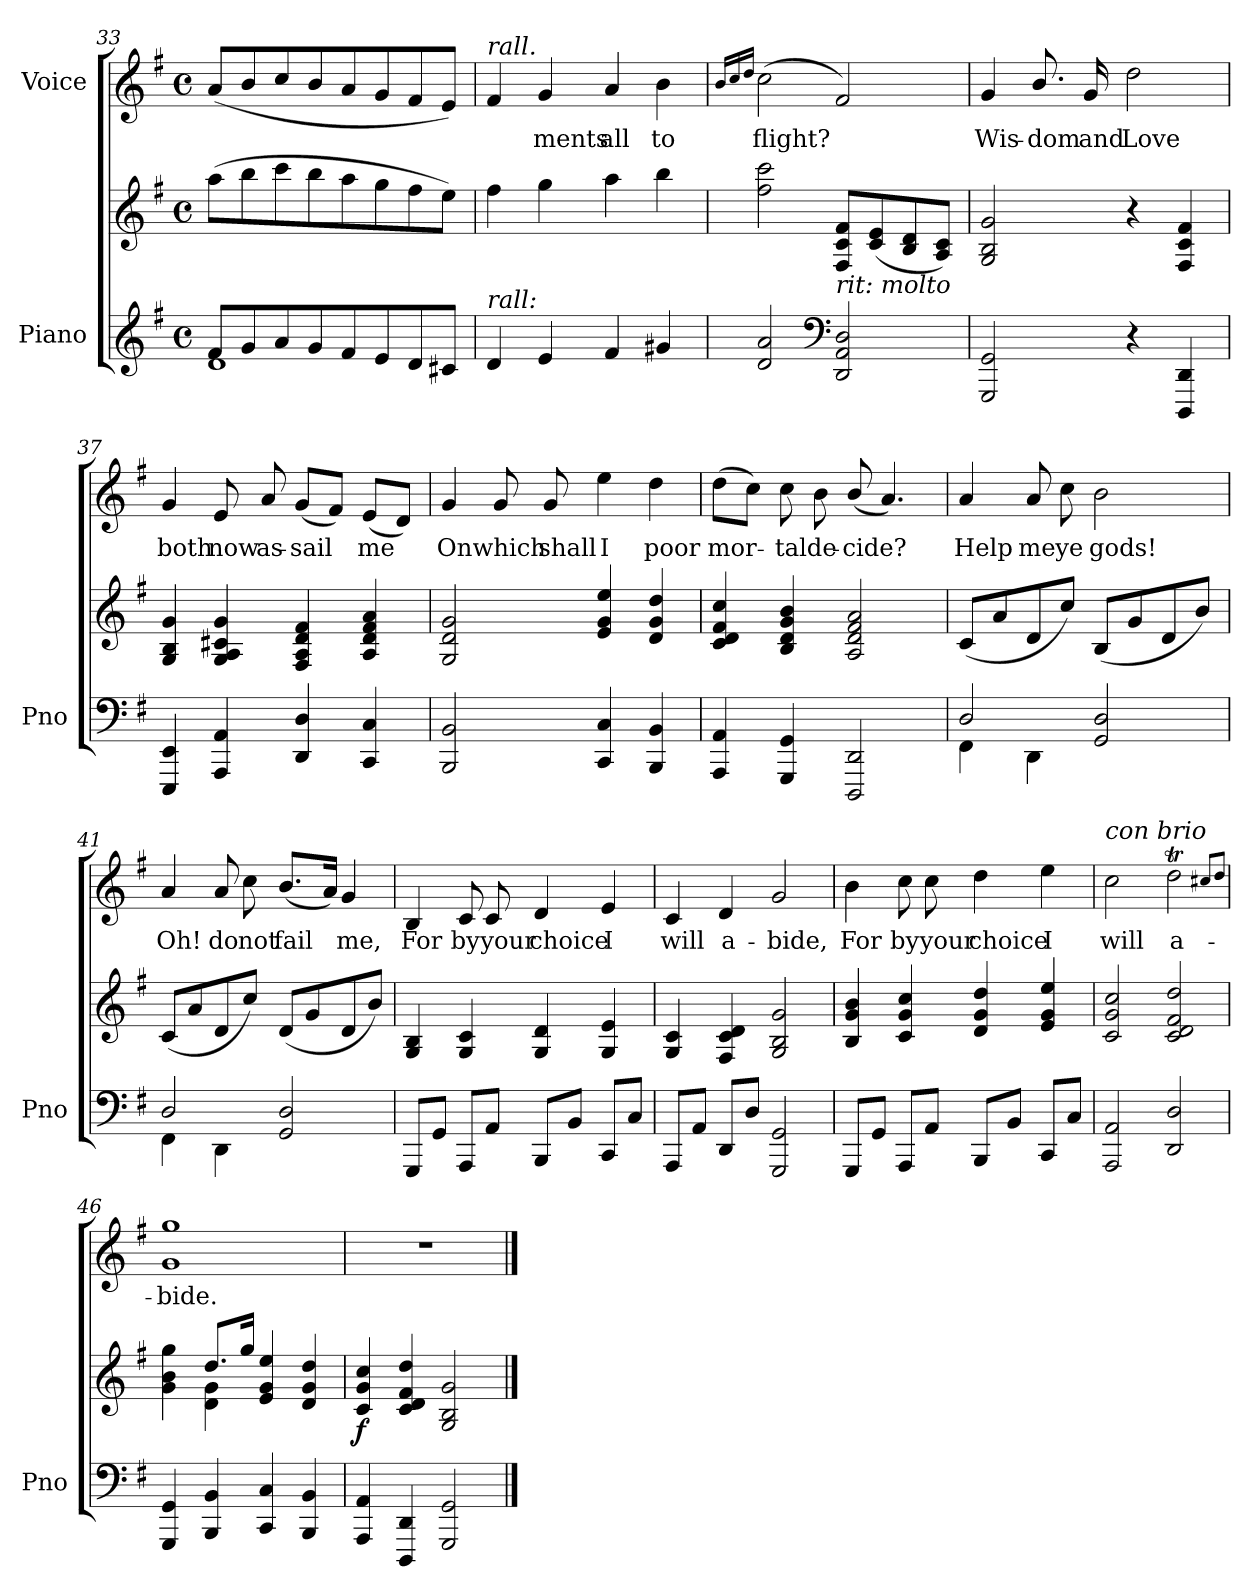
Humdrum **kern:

**kern	**kern	**dynam	**kern	**text	**dynam
*part2	*part2	*part2	*part1	*part1	*part1
*staff3	*staff2	*staff2/3	*staff1	*staff1	*staff1
*I"Piano	*	*	*I"Voice	*	*
*I'Pno	*	*	*	*	*
*clefG2	*clefG2	*	*clefG2	*	*
*k[f#]	*k[f#]	*	*k[f#]	*	*
*M4/4	*M4/4	*	*M4/4	*	*
*met(c)	*met(c)	*	*met(c)	*	*
=33	=33	=33	=33	=33	=33
*^	*	*	*	*	*
8f#/L	1d	(8aa\L	.	(8a/L	.	.
8g/	.	8bb\	.	8b/	.	.
8a/	.	8ccc\	.	8cc/	.	.
8g/	.	8bb\	.	8b/	.	.
8f#/	.	8aa\	.	8a/	.	.
8e/	.	8gg\	.	8g/	.	.
8d/	.	8ff#\	.	8f#/	.	.
8c#X/J	.	8ee\J)	.	8e/J)	.	.
*v	*v	*	*	*	*	*
=34	=34	=34	=34	=34	=34
!	!	!	!LO:TX:i:t=rall.	!	!
!LO:TX:i:t=rall&colon;	!	!	!	!	!
4d/	4ff#\	.	4f#/	.	.
4e/	4gg\	.	4g/	-ments	.
4f#/	4aa\	.	4a/	all	.
4g#X/	4bb\	.	4b\	to	.
=35	=35	=35	=35	=35	=35
.	.	.	16qb/LL	.	.
.	.	.	16qcc/	.	.
.	.	.	16qdd/JJ	.	.
2d/ 2a/	2ff#\ 2ccc\	.	(2cc\	flight?	.
*clefF4	*	*	*	*	*
!LO:TX:i:t=rit&colon; molto	!	!	!	!	!
2DD/ 2AA/ 2D/	8F#/ 8c/ 8f#/L	.	2f#/)	.	.
.	(8c/ 8e/	.	.	.	.
.	8B/ 8d/	.	.	.	.
.	8A/ 8c/J)	.	.	.	.
=36	=36	=36	=36	=36	=36
!	!	!LO:DY:b	!	!	!
!	!	!LO:DY:n=1:b	!	!	!LO:DY:a
!	!	!	!	!	!LO:DY:n=1:a
2GGG/ 2GG/	2G/ 2B/ 2g/	f other-dynamics	4g/	Wis-	f other-dynamics
.	.	.	8.b/	-dom	.
.	.	.	16g/	and	.
4r	4r	.	2dd\	Love	.
4DDD/ 4DD/	4F#/ 4c/ 4f#/	.	.	.	.
=37	=37	=37	=37	=37	=37
4EEE/ 4EE/	4G/ 4B/ 4g/	.	4g/	both	.
4AAA/ 4AA/	4G/ 4A/ 4c#X/ 4g/	.	8e/	now	.
.	.	.	8a/	as-	.
4DD/ 4D/	4F#/ 4A/ 4d/ 4f#/	.	(8g/L	-sail	.
.	.	.	8f#/J)	.	.
4CC/ 4C/	4A/ 4d/ 4f#/ 4a/	.	(8e/L	me	.
.	.	.	8d/J)	.	.
=38	=38	=38	=38	=38	=38
2BBB/ 2BB/	2G/ 2d/ 2g/	.	4g/	On	.
.	.	.	8g/	which	.
.	.	.	8g/	shall	.
4CC/ 4C/	4e/ 4g/ 4ee/	.	4ee\	I	.
4BBB/ 4BB/	4d/ 4g/ 4dd/	.	4dd\	poor	.
=39	=39	=39	=39	=39	=39
4AAA/ 4AA/	4c/ 4d/ 4f#/ 4cc/	.	(8dd\L	mor-	.
.	.	.	8cc\J)	.	.
4GGG/ 4GG/	4B/ 4d/ 4g/ 4b/	.	8cc\	-tal	.
.	.	.	8b\	de-	.
2DDD/ 2DD/	2A/ 2d/ 2f#/ 2a/	.	(<8b/	-cide?	.
.	.	.	4.a/)	.	.
=40	=40	=40	=40	=40	=40
*^	*	*	*	*	*
2D/	4FF#\	(8c/L	.	4a/	Help	.
.	.	8a/	.	.	.	.
.	4DD\	8d/	.	8a/	me	.
.	.	8cc/J)	.	8cc\	ye	.
2GG/ 2D/	2ryy	(8B/L	.	2b\	gods!	.
.	.	8g/	.	.	.	.
.	.	8d/	.	.	.	.
.	.	8b/J)	.	.	.	.
=41	=41	=41	=41	=41	=41	=41
2D/	4FF#\	(8c/L	.	4a/	Oh!	.
.	.	8a/	.	.	.	.
.	4DD\	8d/	.	8a/	do	.
.	.	8cc/J)	.	8cc\	not	.
2GG/ 2D/	2ryy	(8d/L	.	(8.b/L	fail	.
.	.	8g/	.	.	.	.
.	.	.	.	16a/Jk)	.	.
.	.	8d/	.	4g/	me,	.
.	.	8b/J)	.	.	.	.
*v	*v	*	*	*	*	*
=42	=42	=42	=42	=42	=42
8GGG/L	4G/ 4B/	.	4B/	For	.
8GG/J	.	.	.	.	.
8AAA/L	4G/ 4c/	.	8c/	by	.
8AA/J	.	.	8c/	your	.
8BBB/L	4G/ 4d/	.	4d/	choice	.
8BB/J	.	.	.	.	.
8CC/L	4G/ 4e/	.	4e/	I	.
8C/J	.	.	.	.	.
=43	=43	=43	=43	=43	=43
8AAA/L	4G/ 4c/	.	4c/	will	.
8AA/J	.	.	.	.	.
8DD/L	4F#/ 4c/ 4d/	.	4d/	a-	.
8D/J	.	.	.	.	.
2GGG/ 2GG/	2G/ 2B/ 2g/	.	2g/	-bide,	.
=44	=44	=44	=44	=44	=44
8GGG/L	4B/ 4g/ 4b/	.	4b\	For	.
8GG/J	.	.	.	.	.
8AAA/L	4c/ 4g/ 4cc/	.	8cc\	by	.
8AA/J	.	.	8cc\	your	.
8BBB/L	4d/ 4g/ 4dd/	.	4dd\	choice	.
8BB/J	.	.	.	.	.
8CC/L	4e/ 4g/ 4ee/	.	4ee\	I	.
8C/J	.	.	.	.	.
=45	=45	=45	=45	=45	=45
!	!	!	!LO:TX:i:t=con brio	!	!
2AAA/ 2AA/	2c/ 2g/ 2cc/	.	2cc\	will	.
2DD/ 2D/	2c/ 2d/ 2f#/ 2dd/	.	2ddT\	a-	.
.	.	.	8qcc#X/L	.	.
.	.	.	8qdd/J	.	.
=46	=46	=46	=46	=46	=46
*	*^	*	*^	*	*
4GGG/ 4GG/	4g\ 4b\ 4gg\	4ryy	.	1g	1gg	-bide.	.
!	!	!	!LO:DY:b	!	!	!	!
!	!	!	!LO:DY:n=1:b	!	!	!	!
4BBB/ 4BB/	8.dd/L	4d\ 4g\	f other-dynamics	.	.	.	.
.	16gg/Jk	.	.	.	.	.	.
4CC/ 4C/	4e/ 4g/ 4ee/	2ryy	.	.	.	.	.
4BBB/ 4BB/	4d/ 4g/ 4dd/	.	.	.	.	.	.
*	*v	*v	*	*	*	*	*
*	*	*	*v	*v	*	*
=47	=47	=47	=47	=47	=47
!	!	!LO:DY:b	!	!	!
4AAA/ 4AA/	4c/ 4g/ 4cc/	f	1r	.	.
4DDD/ 4DD/	4c/ 4d/ 4f#/ 4dd/	.	.	.	.
2GGG/ 2GG/	2G/ 2B/ 2g/	.	.	.	.
==	==	==	==	==	==
*-	*-	*-	*-	*-	*-
